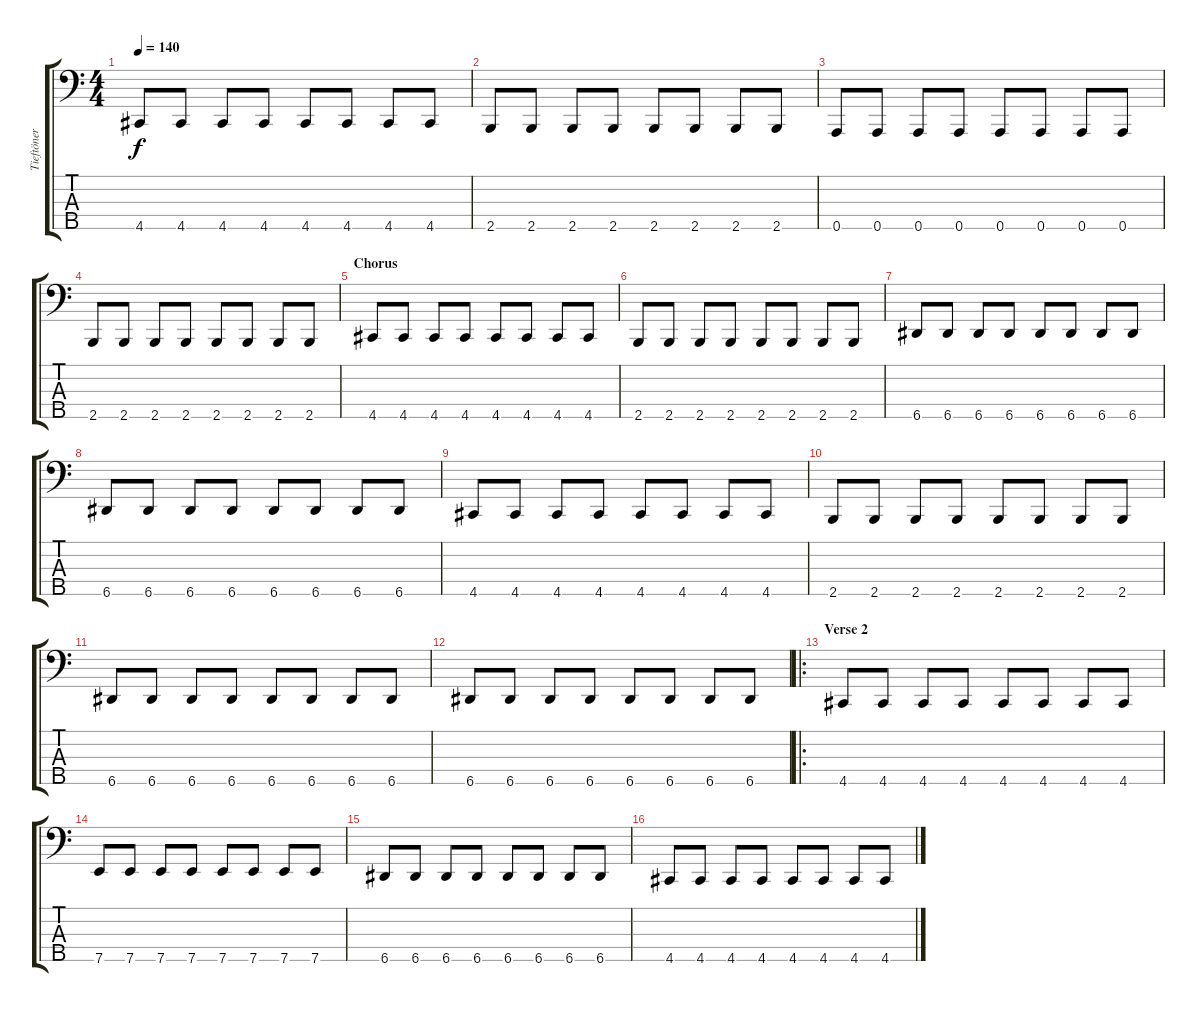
\track ("Tieftöner" "Tieftöner") {instrument electricbasspick}
\staff {score tabs}
\tuning (G2 D2 A1 E1 A0) {hide}
\ts (4 4)
\tempo 140
\clef f4
\ks c
4.5.8{dy f} 4.5.8 4.5.8 4.5.8 4.5.8 4.5.8 4.5.8 4.5.8 |
2.5.8 2.5.8 2.5.8 2.5.8 2.5.8 2.5.8 2.5.8 2.5.8 |
0.5.8 0.5.8 0.5.8 0.5.8 0.5.8 0.5.8 0.5.8 0.5.8 |
2.5.8 2.5.8 2.5.8 2.5.8 2.5.8 2.5.8 2.5.8 2.5.8 |
\section ("" "Chorus")
4.5.8 4.5.8 4.5.8 4.5.8 4.5.8 4.5.8 4.5.8 4.5.8 |
2.5.8 2.5.8 2.5.8 2.5.8 2.5.8 2.5.8 2.5.8 2.5.8 |
6.5.8 6.5.8 6.5.8 6.5.8 6.5.8 6.5.8 6.5.8 6.5.8 |
6.5.8 6.5.8 6.5.8 6.5.8 6.5.8 6.5.8 6.5.8 6.5.8 |
4.5.8 4.5.8 4.5.8 4.5.8 4.5.8 4.5.8 4.5.8 4.5.8 |
2.5.8 2.5.8 2.5.8 2.5.8 2.5.8 2.5.8 2.5.8 2.5.8 |
6.5.8 6.5.8 6.5.8 6.5.8 6.5.8 6.5.8 6.5.8 6.5.8 |
6.5.8 6.5.8 6.5.8 6.5.8 6.5.8 6.5.8 6.5.8 6.5.8 |
\ro
\section ("" "Verse 2")
4.5.8 4.5.8 4.5.8 4.5.8 4.5.8 4.5.8 4.5.8 4.5.8 |
7.5.8 7.5.8 7.5.8 7.5.8 7.5.8 7.5.8 7.5.8 7.5.8 |
6.5.8 6.5.8 6.5.8 6.5.8 6.5.8 6.5.8 6.5.8 6.5.8 |
4.5.8 4.5.8 4.5.8 4.5.8 4.5.8 4.5.8 4.5.8 4.5.8
